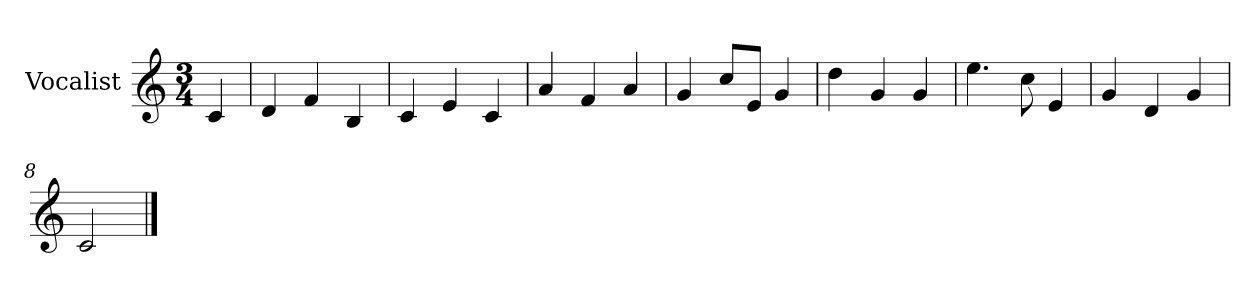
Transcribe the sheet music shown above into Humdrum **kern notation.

**kern
*part1
*staff1
*I"Vocalist
*k[]
*C:
*M3/4
=
4c
=1
4d
4f
4B
=2
4c
4e
4c
=3
4a
4f
4a
=4
4g
8ccL
8eJ
4g
=5
4dd
4g
4g
=6
4.ee
8cc
4e
=7
4g
4d
4g
=8
2c
==
*-
